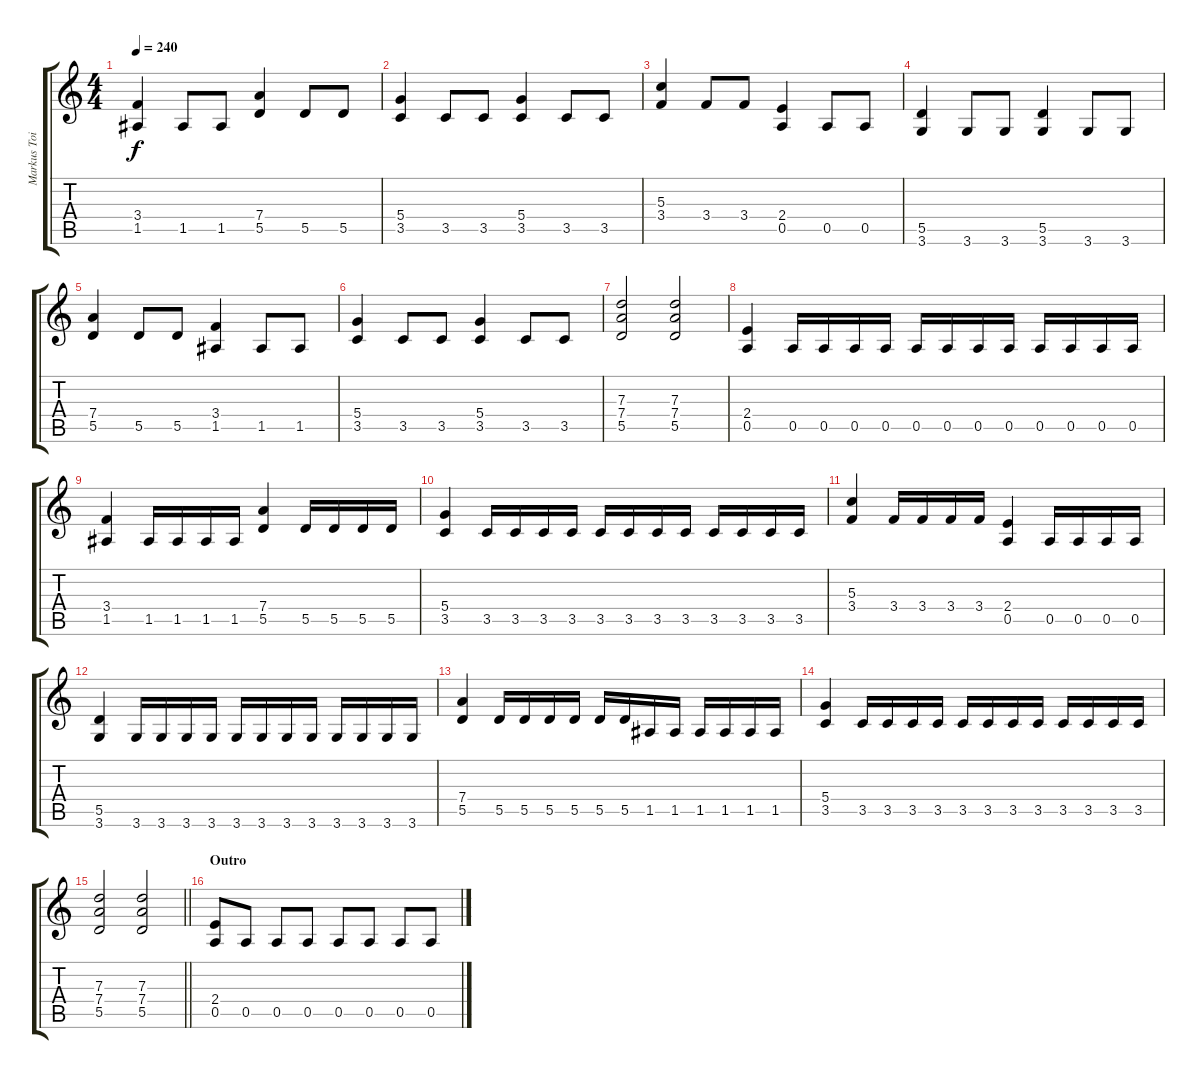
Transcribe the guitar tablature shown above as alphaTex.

\track ("Markus Toivonen" "Markus Toi") {instrument distortionguitar}
\staff {score tabs}
\tuning (E4 B3 G3 D3 A2 E2) {hide}
\ts (4 4)
\tempo 240
\clef g2
\ks c
(3.4 1.5).4{dy f} 1.5.8 1.5.8 (7.4 5.5).4 5.5.8 5.5.8 |
(5.4 3.5).4 3.5.8 3.5.8 (5.4 3.5).4 3.5.8 3.5.8 |
(5.3 3.4).4 3.4.8 3.4.8 (2.4 0.5).4 0.5.8 0.5.8 |
(5.5 3.6).4 3.6.8 3.6.8 (5.5 3.6).4 3.6.8 3.6.8 |
(7.4 5.5).4 5.5.8 5.5.8 (3.4 1.5).4 1.5.8 1.5.8 |
(5.4 3.5).4 3.5.8 3.5.8 (5.4 3.5).4 3.5.8 3.5.8 |
(7.3 7.4 5.5).2 (7.3 7.4 5.5).2 |
(2.4 0.5).4 0.5.16 0.5.16 0.5.16 0.5.16 0.5.16 0.5.16 0.5.16 0.5.16 0.5.16 0.5.16 0.5.16 0.5.16 |
(3.4 1.5).4 1.5.16 1.5.16 1.5.16 1.5.16 (7.4 5.5).4 5.5.16 5.5.16 5.5.16 5.5.16 |
(5.4 3.5).4 3.5.16 3.5.16 3.5.16 3.5.16 3.5.16 3.5.16 3.5.16 3.5.16 3.5.16 3.5.16 3.5.16 3.5.16 |
(5.3 3.4).4 3.4.16 3.4.16 3.4.16 3.4.16 (2.4 0.5).4 0.5.16 0.5.16 0.5.16 0.5.16 |
(5.5 3.6).4 3.6.16 3.6.16 3.6.16 3.6.16 3.6.16 3.6.16 3.6.16 3.6.16 3.6.16 3.6.16 3.6.16 3.6.16 |
(7.4 5.5).4 5.5.16 5.5.16 5.5.16 5.5.16 5.5.16 5.5.16 1.5.16 1.5.16 1.5.16 1.5.16 1.5.16 1.5.16 |
(5.4 3.5).4 3.5.16 3.5.16 3.5.16 3.5.16 3.5.16 3.5.16 3.5.16 3.5.16 3.5.16 3.5.16 3.5.16 3.5.16 |
\barLineRight lightlight
(7.3 7.4 5.5).2 (7.3 7.4 5.5).2 |
\section ("" "Outro")
(2.4 0.5).8 0.5.8 0.5.8 0.5.8 0.5.8 0.5.8 0.5.8 0.5.8
